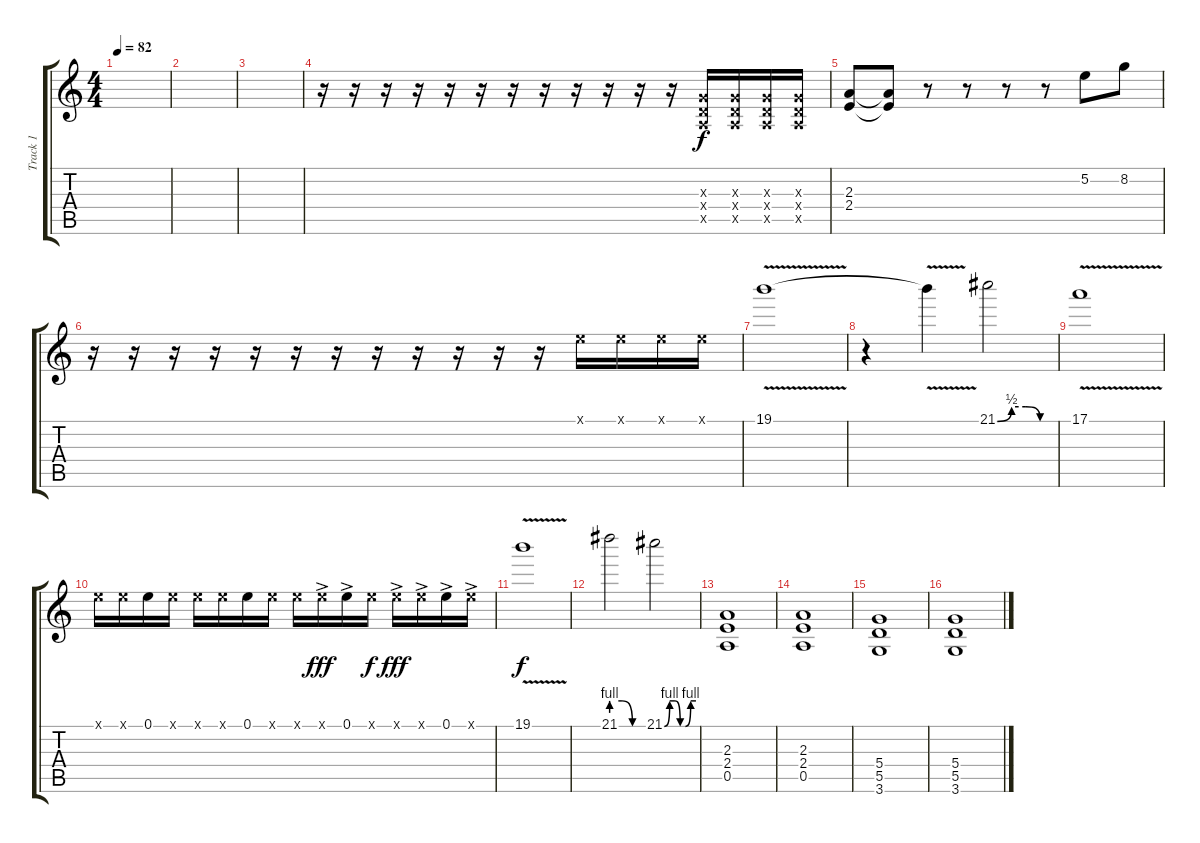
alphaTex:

\track ("Track 1" "Track 1") {instrument overdrivenguitar}
\staff {score tabs}
\tuning (E4 B3 G3 D3 A2 E2) {hide}
\ts (4 4)
\tempo 82
\clef g2
\ks c
|
|
|
r.16 r.16 r.16 r.16 r.16 r.16 r.16 r.16 r.16 r.16 r.16 r.16 (0.3{x} 0.4{x} 0.5{x}).16 (0.3{x} 0.4{x} 0.5{x}).16 (0.3{x} 0.4{x} 0.5{x}).16 (0.3{x} 0.4{x} 0.5{x}).16 |
(2.3 2.4).8 (2.3{t} 2.4{t}).8 r.8 r.8 r.8 r.8 5.2.8 8.2.8 |
r.16 r.16 r.16 r.16 r.16 r.16 r.16 r.16 r.16 r.16 r.16 r.16 0.1{x}.16 0.1{x}.16 0.1{x}.16 0.1{x}.16 |
19.1{v}.1 |
r.4 19.1{t}.4 21.1{be (custom 0 0 15 2 30 2 45 0 60 0)}.2 |
17.1{v}.1 |
0.1{x}.16 0.1{x}.16 0.1.16 0.1{x}.16 0.1{x}.16 0.1{x}.16 0.1.16 0.1{x}.16 0.1{x}.16 0.1{ac x}.16{dy fff} 0.1{ac}.16 0.1{x}.16{dy f} 0.1{ac x}.16{dy fff} 0.1{ac x}.16 0.1{ac}.16 0.1{ac x}.16 |
19.1{v}.1{dy f} |
21.1{be (custom 0 4 20 4 40 0 60 0)}.2 21.1{be (custom 0 0 10 4 20 4 30 0 40 0 50 4 60 4)}.2 |
(2.3 2.4 0.5).1{volume 11} |
(2.3 2.4 0.5).1{volume 11} |
(5.4 5.5 3.6).1 |
(5.4 5.5 3.6).1
